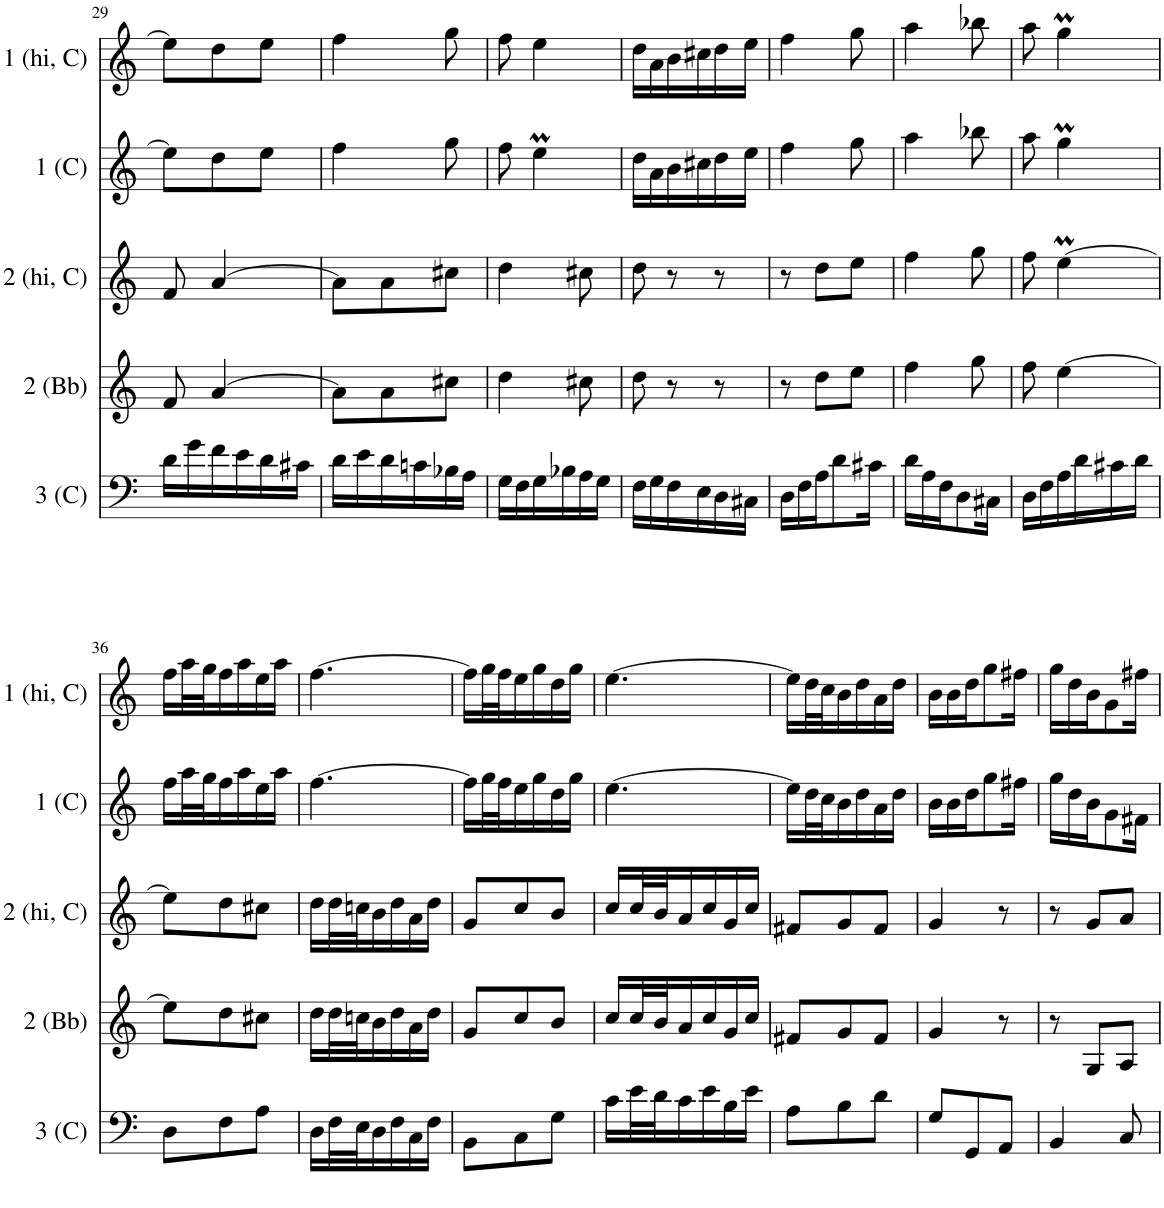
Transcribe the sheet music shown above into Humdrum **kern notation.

**kern	**kern	**kern	**kern	**kern
*part5	*part4	*part3	*part2	*part1
*staff5	*staff4	*staff3	*staff2	*staff1
*I"Part 3 in C	*I"Part 2 in Bb	*I"Part 2 (Higher) in C	*I"Part 1 in C	*I"Part 1 (Higher) in C
*I'3 (C)	*I'2 (Bb)	*I'2 (hi, C)	*I'1 (C)	*I'1 (hi, C)
!!LO:PB:g=z
*clefF4	*clefG2	*clefG2	*clefG2	*clefG2
*	*ITrd1c2	*	*	*
*k[]	*k[]	*k[]	*k[]	*k[]
*M3/8	*M3/8	*M3/8	*M3/8	*M3/8
=29	=29	=29	=29	=29
16d\LL	8f/	8f/	8ee\L]	8ee\L]
16g\	.	.	.	.
16f\	[4a/	[4a/	8dd\	8dd\
16e\	.	.	.	.
16d\	.	.	8ee\J	8ee\J
16c#X\JJ	.	.	.	.
=30	=30	=30	=30	=30
16d\LL	8a\L]	8a\L]	4ff\	4ff\
16e\	.	.	.	.
16d\	8a\	8a\	.	.
16cn\	.	.	.	.
16B-X\	8cc#X\J	8cc#X\J	8gg\	8gg\
16A\JJ	.	.	.	.
=31	=31	=31	=31	=31
16G\LL	4dd\	4dd\	8ff\	8ff\
16F\	.	.	.	.
16G\	.	.	4eem\	4ee\
16B-X\	.	.	.	.
16A\	8cc#X\	8cc#X\	.	.
16G\JJ	.	.	.	.
=32	=32	=32	=32	=32
16F\LL	8dd\	8dd\	16dd\LL	16dd\LL
16G\	.	.	16a\	16a\
16F\	8r	8r	16b\	16b\
16E\	.	.	16cc#X\	16cc#X\
16D\	8r	8r	16dd\	16dd\
16C#X\JJ	.	.	16ee\JJ	16ee\JJ
=33	=33	=33	=33	=33
16D\LL	8r	8r	4ff\	4ff\
16F\	.	.	.	.
16A\J	8dd\L	8dd\L	.	.
8d\	.	.	.	.
.	8ee\J	8ee\J	8gg\	8gg\
16c#X\Jk	.	.	.	.
=34	=34	=34	=34	=34
16d\LL	4ff\	4ff\	4aa\	4aa\
16A\	.	.	.	.
16F\J	.	.	.	.
8D\	.	.	.	.
.	8gg\	8gg\	8bb-X\	8bb-X\
16C#X\Jk	.	.	.	.
=35	=35	=35	=35	=35
16D\LL	8ff\	8ff\	8aa\	8aa\
16F\	.	.	.	.
16A\	[4ee\	[4eem\	4ggM\	4ggM\
16d\	.	.	.	.
16c#X\	.	.	.	.
16d\JJ	.	.	.	.
!!LO:LB:g=z
=36	=36	=36	=36	=36
8D\L	8ee\L]	8ee\L]	16ff\LL	16ff\LL
.	.	.	32aa\L	32aa\L
.	.	.	32gg\J	32gg\J
8F\	8dd\	8dd\	16ff\	16ff\
.	.	.	16aa\	16aa\
8A\J	8cc#X\J	8cc#X\J	16ee\	16ee\
.	.	.	16aa\JJ	16aa\JJ
=37	=37	=37	=37	=37
16D\LL	16dd\LL	16dd\LL	[4.ff\	[4.ff\
32F\L	32dd\L	32dd\L	.	.
32E\J	32ccn\J	32ccn\J	.	.
16D\	16b\	16b\	.	.
16F\	16dd\	16dd\	.	.
16C\	16a\	16a\	.	.
16F\JJ	16dd\JJ	16dd\JJ	.	.
=38	=38	=38	=38	=38
8BB\L	8g/L	8g/L	16ff\LL]	16ff\LL]
.	.	.	32gg\L	32gg\L
.	.	.	32ff\J	32ff\J
8C\	8cc/	8cc/	16ee\	16ee\
.	.	.	16gg\	16gg\
8G\J	8b/J	8b/J	16dd\	16dd\
.	.	.	16gg\JJ	16gg\JJ
=39	=39	=39	=39	=39
16c\LL	16cc/LL	16cc/LL	[4.ee\	[4.ee\
32e\L	32cc/L	32cc/L	.	.
32d\J	32b/J	32b/J	.	.
16c\	16a/	16a/	.	.
16e\	16cc/	16cc/	.	.
16B\	16g/	16g/	.	.
16e\JJ	16cc/JJ	16cc/JJ	.	.
=40	=40	=40	=40	=40
8A\L	8f#X/L	8f#X/L	16ee\LL]	16ee\LL]
.	.	.	32dd\L	32dd\L
.	.	.	32cc\J	32cc\J
8B\	8g/	8g/	16b\	16b\
.	.	.	16dd\	16dd\
8d\J	8f#/J	8f#/J	16a\	16a\
.	.	.	16dd\JJ	16dd\JJ
=41	=41	=41	=41	=41
8G/L	4g/	4g/	16b\LL	16b\LL
.	.	.	16b\	16b\
8GG/	.	.	16dd\J	16dd\J
.	.	.	8gg\	8gg\
8AA/J	8r	8r	.	.
.	.	.	16ff#X\Jk	16ff#X\Jk
=42	=42	=42	=42	=42
4BB/	8r	8r	16gg\LL	16gg\LL
.	.	.	16dd\	16dd\
.	8G/L	8g/L	16b\J	16b\J
.	.	.	8g\	8g\
8C/	8A/J	8a/J	.	.
.	.	.	16f#X\Jk	16ff#X\Jk
=	=	=	=	=
*-	*-	*-	*-	*-
